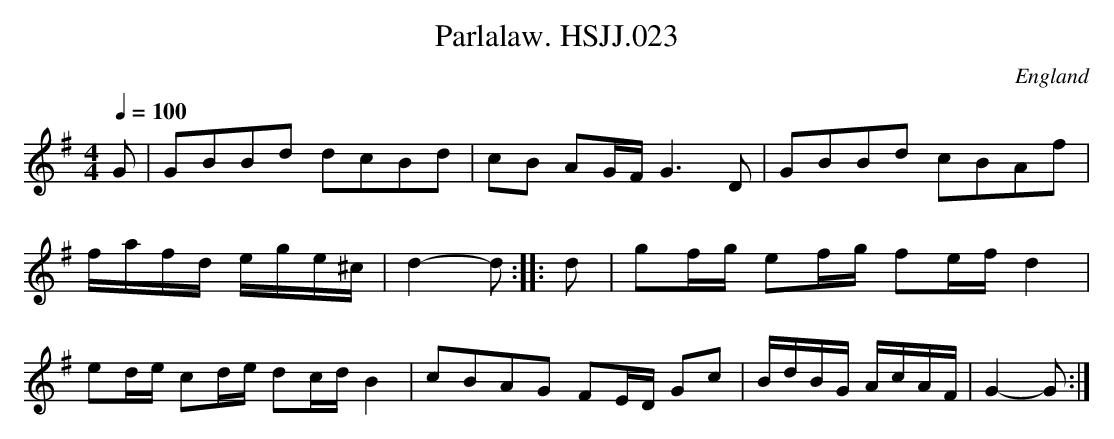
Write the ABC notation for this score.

X:1
T:Parlalaw. HSJJ.023
M:4/4
L:1/8
Q:1/4=100
O:England
K:G
G|GBBd dcBd|cB AG/F/G3D|GBBd cBAf|
f/a/f/d/ e/g/e/^c/|d2-d::d|gf/g/ ef/g/ fe/f/d2|
ed/e/ cd/e/ dc/d/B2|cBAG FE/D/ Gc|\
B/d/B/G/ A/c/A/F/|G2-G:|
